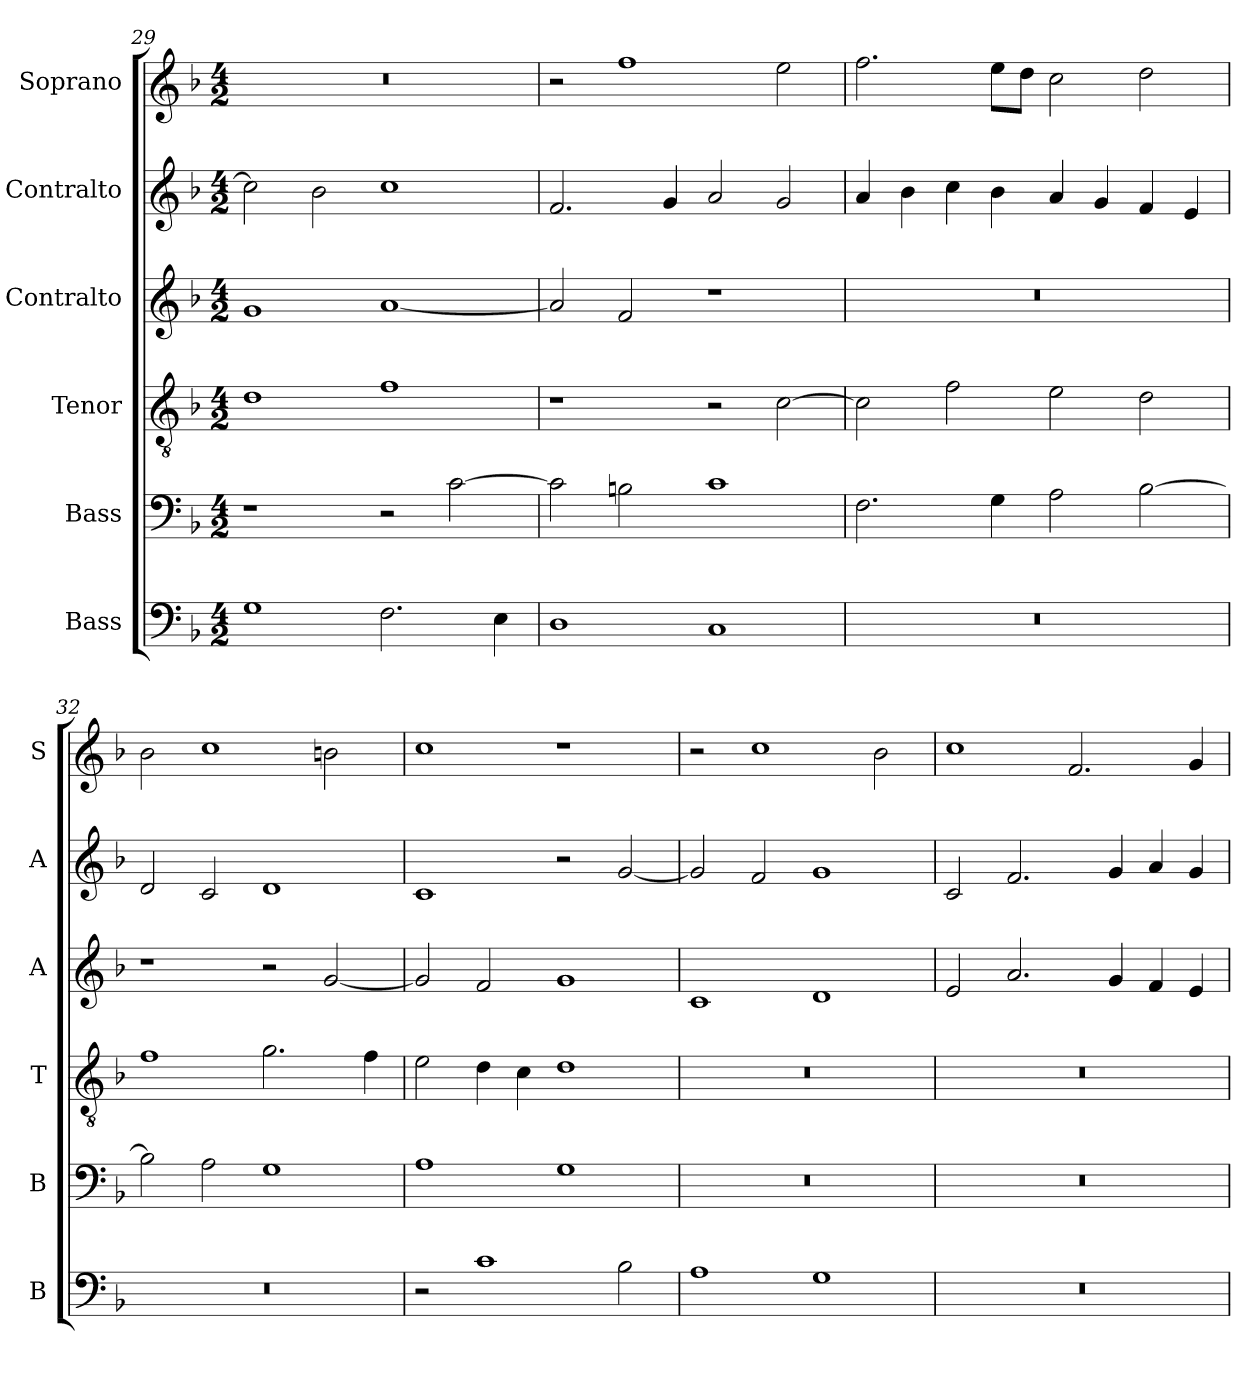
**kern	**kern	**kern	**kern	**kern	**kern
*part6	*part5	*part4	*part3	*part2	*part1
*staff6	*staff5	*staff4	*staff3	*staff2	*staff1
*I"Bass	*I"Bass	*I"Tenor	*I"Contralto	*I"Contralto	*I"Soprano
*I'B	*I'B	*I'T	*I'A	*I'A	*I'S
*clefF4	*clefF4	*clefGv2	*clefG2	*clefG2	*clefG2
*k[b-]	*k[b-]	*k[b-]	*k[b-]	*k[b-]	*k[b-]
*F:ion	*F:ion	*F:ion	*F:ion	*F:ion	*F:ion
*M4/2	*M4/2	*M4/2	*M4/2	*M4/2	*M4/2
=29	=29	=29	=29	=29	=29
1G	1r	1d	1g	2cc]	0r
.	.	.	.	2b-	.
2.F	2r	1f	[1a	1cc	.
.	[2c	.	.	.	.
4E	.	.	.	.	.
=30	=30	=30	=30	=30	=30
1D	2c]	1r	2a]	2.f	2r
.	2Bn	.	2f	.	1ff
.	.	.	.	4g	.
1C	1c	2r	1r	2a	.
.	.	[2c	.	2g	2ee
=31	=31	=31	=31	=31	=31
0r	2.F	2c]	0r	4a	2.ff
.	.	.	.	4b-	.
.	.	2f	.	4cc	.
.	4G	.	.	4b-	8ee\L
.	.	.	.	.	8dd\J
.	2A	2e	.	4a	2cc
.	.	.	.	4g	.
.	[2B-	2d	.	4f	2dd
.	.	.	.	4e	.
=32	=32	=32	=32	=32	=32
0r	2B-]	1f	1r	2d	2b-
.	2A	.	.	2c	1cc
.	1G	2.g	2r	1d	.
.	.	.	[2g	.	2bn
.	.	4f	.	.	.
=33	=33	=33	=33	=33	=33
2r	1A	2e	2g]	1c	1cc
1c	.	4d	2f	.	.
.	.	4c	.	.	.
.	1G	1d	1g	2r	1r
2B-	.	.	.	[2g	.
=34	=34	=34	=34	=34	=34
1A	0r	0r	1c	2g]	2r
.	.	.	.	2f	1cc
1G	.	.	1d	1g	.
.	.	.	.	.	2b-
=35	=35	=35	=35	=35	=35
0r	0r	0r	2e	2c	1cc
.	.	.	2.a	2.f	.
.	.	.	.	.	2.f
.	.	.	4g	4g	.
.	.	.	4f	4a	.
.	.	.	4e	4g	4g
=	=	=	=	=	=
*-	*-	*-	*-	*-	*-
